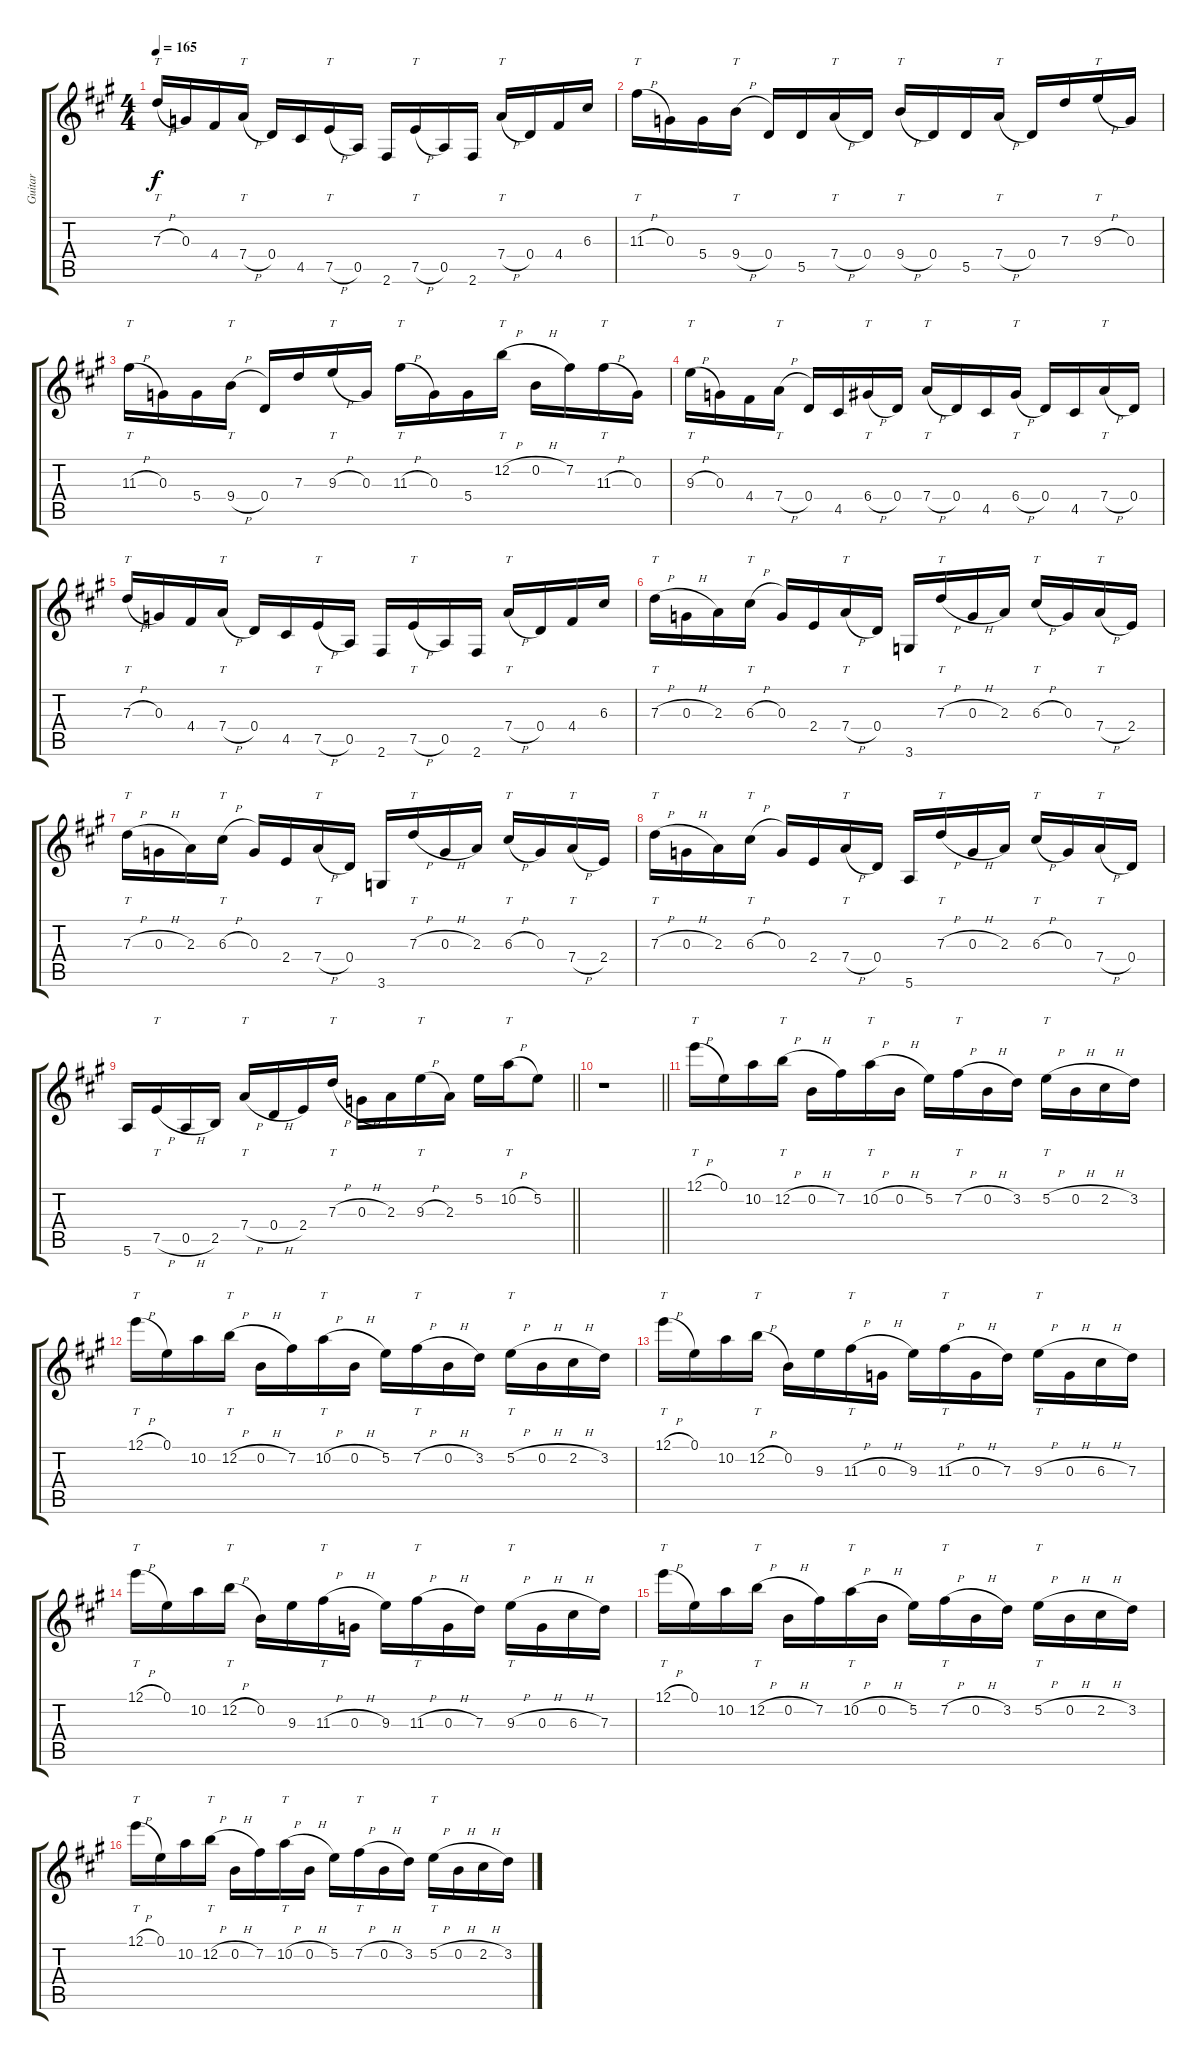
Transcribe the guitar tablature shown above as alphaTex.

\track ("Guitar" "Guitar") {instrument distortionguitar}
\staff {score tabs}
\tuning (E4 B3 G3 D3 A2 E2) {hide}
\ts (4 4)
\tempo 165
\clef g2
\ks a
7.3{h}.16{tt dy f} 0.3.16 4.4.16 7.4{h}.16{tt} 0.4.16 4.5.16 7.5{h}.16{tt} 0.5.16 2.6.16 7.5{h}.16{tt} 0.5.16 2.6.16 7.4{h}.16{tt} 0.4.16 4.4.16 6.3.16 |
11.3{h}.16{tt} 0.3.16 5.4.16 9.4{h}.16{tt} 0.4.16 5.5.16 7.4{h}.16{tt} 0.4.16 9.4{h}.16{tt} 0.4.16 5.5.16 7.4{h}.16{tt} 0.4.16 7.3.16 9.3{h}.16{tt} 0.3.16 |
11.3{h}.16{tt} 0.3.16 5.4.16 9.4{h}.16{tt} 0.4.16 7.3.16 9.3{h}.16{tt} 0.3.16 11.3{h}.16{tt} 0.3.16 5.4.16 12.2{h}.16{tt} 0.2{h}.16 7.2.16 11.3{h}.16{tt} 0.3.16 |
9.3{h}.16{tt} 0.3.16 4.4.16 7.4{h}.16{tt} 0.4.16 4.5.16 6.4{h}.16{tt} 0.4.16 7.4{h}.16{tt} 0.4.16 4.5.16 6.4{h}.16{tt} 0.4.16 4.5.16 7.4{h}.16{tt} 0.4.16 |
7.3{h}.16{tt} 0.3.16 4.4.16 7.4{h}.16{tt} 0.4.16 4.5.16 7.5{h}.16{tt} 0.5.16 2.6.16 7.5{h}.16{tt} 0.5.16 2.6.16 7.4{h}.16{tt} 0.4.16 4.4.16 6.3.16 |
7.3{h}.16{tt} 0.3{h}.16 2.3.16 6.3{h}.16{tt} 0.3.16 2.4.16 7.4{h}.16{tt} 0.4.16 3.6.16 7.3{h}.16{tt} 0.3{h}.16 2.3.16 6.3{h}.16{tt} 0.3.16 7.4{h}.16{tt} 2.4.16 |
7.3{h}.16{tt} 0.3{h}.16 2.3.16 6.3{h}.16{tt} 0.3.16 2.4.16 7.4{h}.16{tt} 0.4.16 3.6.16 7.3{h}.16{tt} 0.3{h}.16 2.3.16 6.3{h}.16{tt} 0.3.16 7.4{h}.16{tt} 2.4.16 |
7.3{h}.16{tt} 0.3{h}.16 2.3.16 6.3{h}.16{tt} 0.3.16 2.4.16 7.4{h}.16{tt} 0.4.16 5.6.16 7.3{h}.16{tt} 0.3{h}.16 2.3.16 6.3{h}.16{tt} 0.3.16 7.4{h}.16{tt} 0.4.16 |
\barLineRight lightlight
5.6.16 7.5{h}.16{tt} 0.5{h}.16 2.5.16 7.4{h}.16{tt} 0.4{h}.16 2.4.16 7.3{h}.16{tt} 0.3{h}.16 2.3.16 9.3{h}.16{tt} 2.3.16 5.2.16 10.2{h}.16{tt} 5.2.8 |
\barLineRight lightlight
r.1 |
12.1{h}.16{tt} 0.1.16 10.2.16 12.2{h}.16{tt} 0.2{h}.16 7.2.16 10.2{h}.16{tt} 0.2{h}.16 5.2.16 7.2{h}.16{tt} 0.2{h}.16 3.2.16 5.2{h}.16{tt} 0.2{h}.16 2.2{h}.16 3.2.16 |
12.1{h}.16{tt} 0.1.16 10.2.16 12.2{h}.16{tt} 0.2{h}.16 7.2.16 10.2{h}.16{tt} 0.2{h}.16 5.2.16 7.2{h}.16{tt} 0.2{h}.16 3.2.16 5.2{h}.16{tt} 0.2{h}.16 2.2{h}.16 3.2.16 |
12.1{h}.16{tt} 0.1.16 10.2.16 12.2{h}.16{tt} 0.2.16 9.3.16 11.3{h}.16{tt} 0.3{h}.16 9.3.16 11.3{h}.16{tt} 0.3{h}.16 7.3.16 9.3{h}.16{tt} 0.3{h}.16 6.3{h}.16 7.3.16 |
12.1{h}.16{tt} 0.1.16 10.2.16 12.2{h}.16{tt} 0.2.16 9.3.16 11.3{h}.16{tt} 0.3{h}.16 9.3.16 11.3{h}.16{tt} 0.3{h}.16 7.3.16 9.3{h}.16{tt} 0.3{h}.16 6.3{h}.16 7.3.16 |
12.1{h}.16{tt} 0.1.16 10.2.16 12.2{h}.16{tt} 0.2{h}.16 7.2.16 10.2{h}.16{tt} 0.2{h}.16 5.2.16 7.2{h}.16{tt} 0.2{h}.16 3.2.16 5.2{h}.16{tt} 0.2{h}.16 2.2{h}.16 3.2.16 |
12.1{h}.16{tt} 0.1.16 10.2.16 12.2{h}.16{tt} 0.2{h}.16 7.2.16 10.2{h}.16{tt} 0.2{h}.16 5.2.16 7.2{h}.16{tt} 0.2{h}.16 3.2.16 5.2{h}.16{tt} 0.2{h}.16 2.2{h}.16 3.2.16
